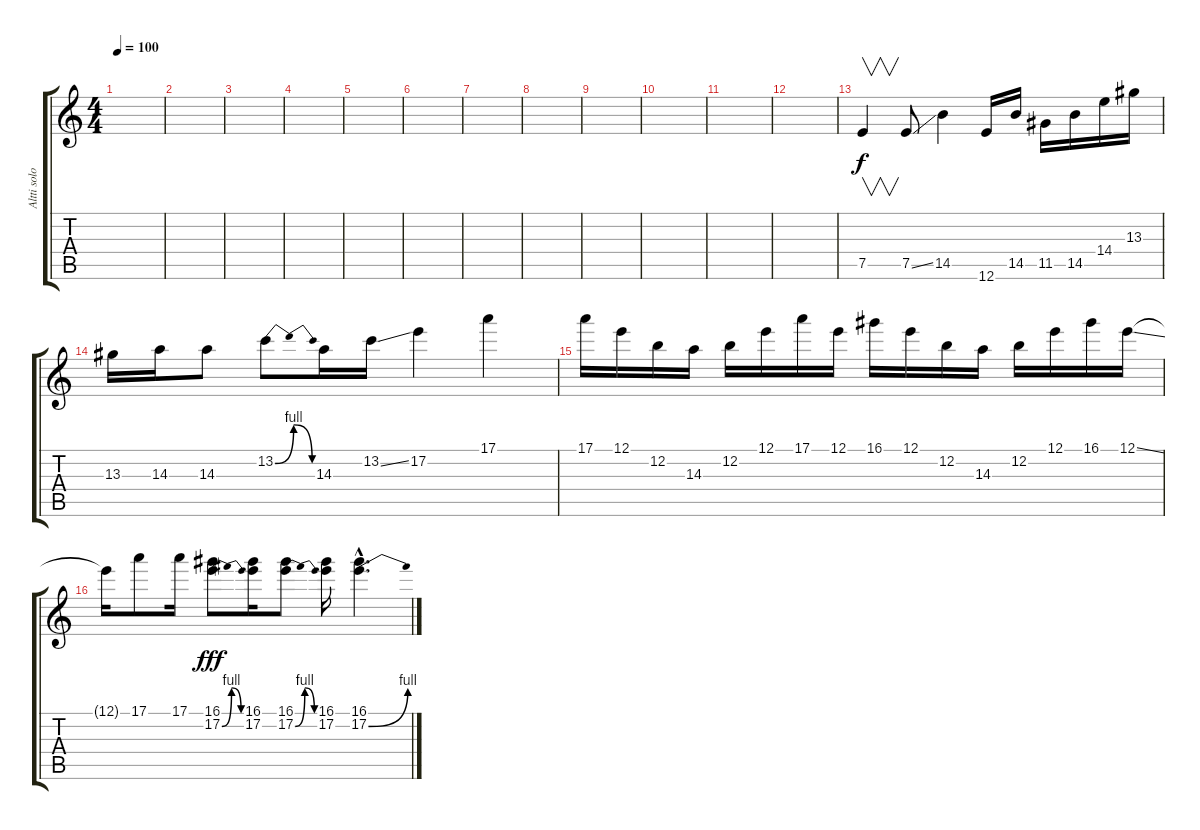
\track ("Altti solo" "Altti solo") {instrument overdrivenguitar}
\staff {score tabs}
\tuning (E4 B3 G3 D3 A2 E2) {hide}
\ts (4 4)
\tempo 100
\clef g2
\ks c
|
|
|
|
|
|
|
|
|
|
|
|
7.5.4{v} 7.5{ss}.8 14.5.4 12.6.16{dy f} 14.5.16 11.5.16 14.5.16 14.4.16 13.3.16 |
13.3.16 14.3.16 14.3.8 13.2{be (bendrelease 0 0 30 4 30 4 60 0)}.8 14.3.16 13.2{ss}.16 17.2.4 17.1.4 |
17.1.16 12.1.16 12.2.16 14.3.16 12.2.16 12.1.16 17.1.16 12.1.16 16.1.16 12.1.16 12.2.16 14.3.16 12.2.16 12.1.16 16.1.16 12.1{ss}.16 |
12.1{t}.16 17.1.8 17.1.16 (16.1 17.2{be (bendrelease 0 0 30 4 30 4 60 0)}).8{dy fff instrument guitarharmonics} (16.1 17.2).16 (16.1 17.2{be (bendrelease 0 0 30 4 30 4 60 0)}).8 (16.1 17.2).16 (16.1{hac} 17.2{be (bend 0 0 60 4) hac}).4{d}
